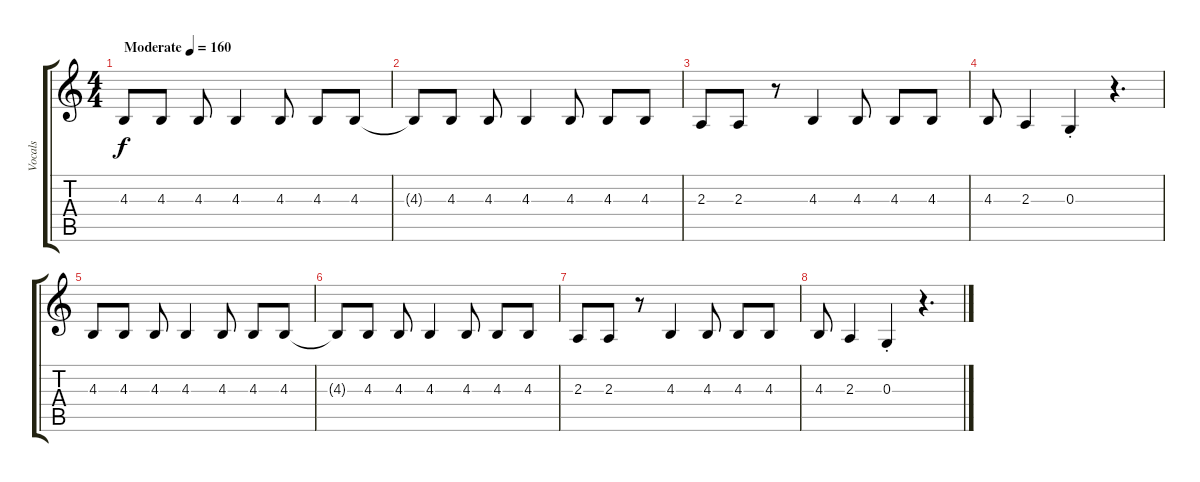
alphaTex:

\track ("Vocals" "Vocals") {instrument baritonesax}
\staff {score tabs}
\tuning (E4 B3 G3 D3 A2 E2) {hide}
\ts (4 4)
\tempo (160 "Moderate")
\clef g2
\ks c
4.3.8{dy f instrument baritonesax} 4.3.8 4.3.8 4.3.4 4.3.8 4.3.8 4.3.8 |
4.3{t}.8 4.3.8 4.3.8 4.3.4 4.3.8 4.3.8 4.3.8 |
2.3.8 2.3.8 r.8 4.3.4 4.3.8 4.3.8 4.3.8 |
4.3.8 2.3.4 0.3{st}.4 r.4{d} |
4.3.8 4.3.8 4.3.8 4.3.4 4.3.8 4.3.8 4.3.8 |
4.3{t}.8 4.3.8 4.3.8 4.3.4 4.3.8 4.3.8 4.3.8 |
2.3.8 2.3.8 r.8 4.3.4 4.3.8 4.3.8 4.3.8 |
4.3.8 2.3.4 0.3{st}.4 r.4{d}
